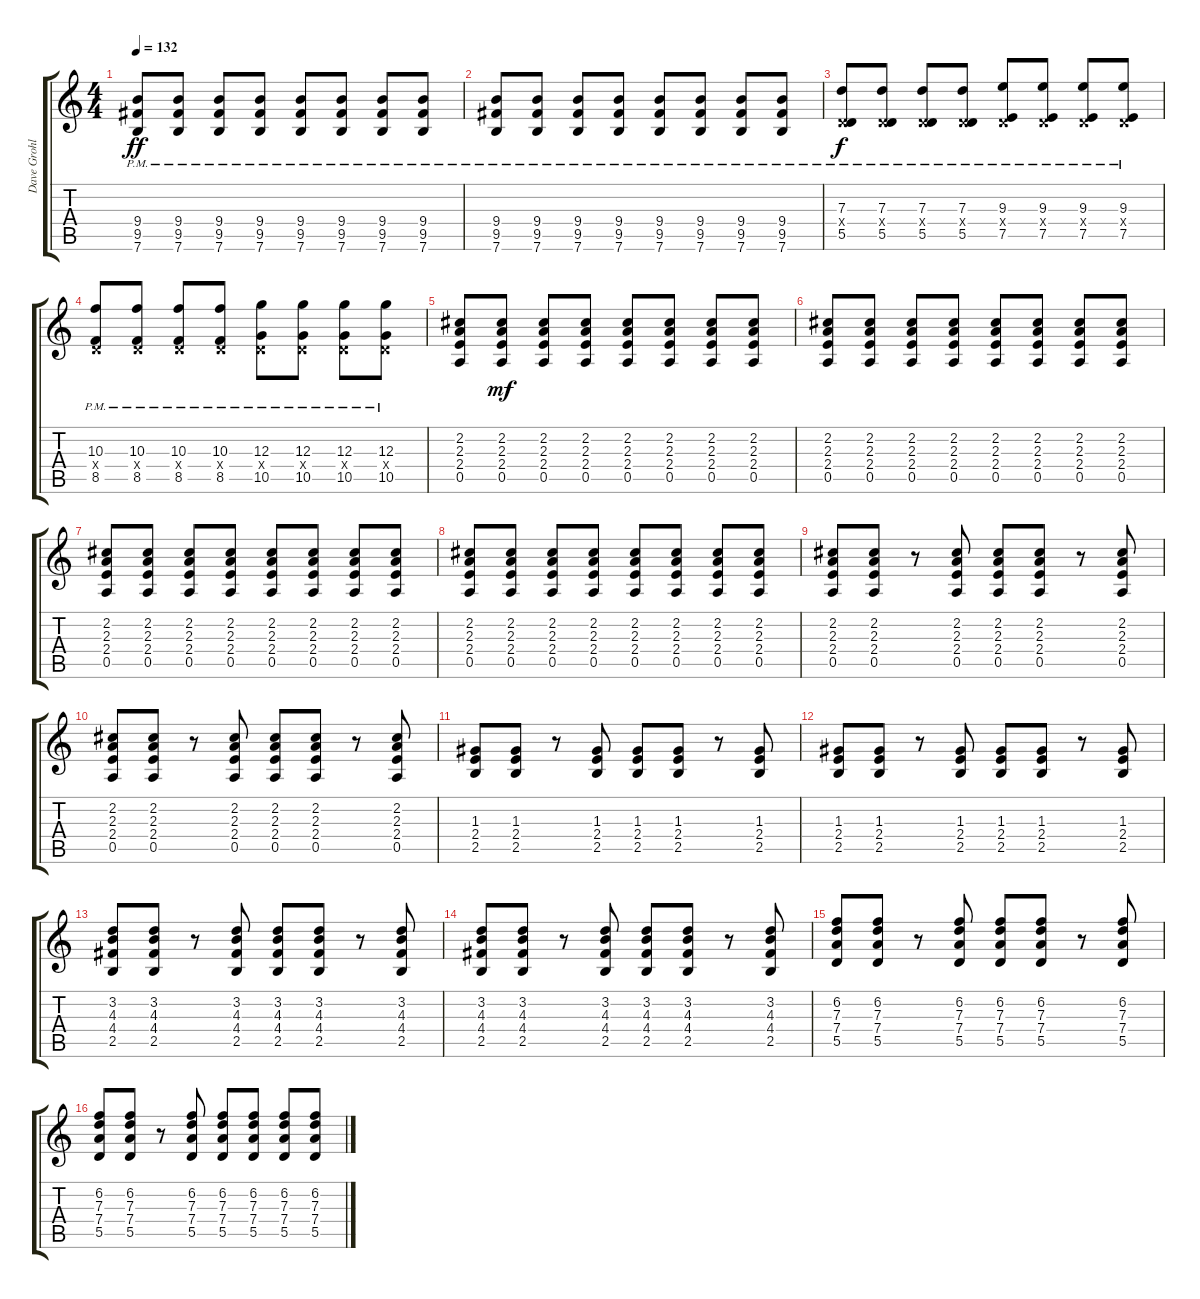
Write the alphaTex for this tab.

\track ("Dave Grohl (Rhythm)" "Dave Grohl") {instrument overdrivenguitar}
\staff {score tabs}
\tuning (E4 B3 G3 D3 A2 E2) {hide}
\ts (4 4)
\tempo 132
\clef g2
\ks c
(9.4{pm} 9.5{pm} 7.6{pm}).8{dy ff} (9.4{pm} 9.5{pm} 7.6{pm}).8 (9.4{pm} 9.5{pm} 7.6{pm}).8 (9.4{pm} 9.5{pm} 7.6{pm}).8 (9.4{pm} 9.5{pm} 7.6{pm}).8 (9.4{pm} 9.5{pm} 7.6{pm}).8 (9.4{pm} 9.5{pm} 7.6{pm}).8 (9.4{pm} 9.5{pm} 7.6{pm}).8 |
(9.4{pm} 9.5{pm} 7.6{pm}).8 (9.4{pm} 9.5{pm} 7.6{pm}).8 (9.4{pm} 9.5{pm} 7.6{pm}).8 (9.4{pm} 9.5{pm} 7.6{pm}).8 (9.4{pm} 9.5{pm} 7.6{pm}).8 (9.4{pm} 9.5{pm} 7.6{pm}).8 (9.4{pm} 9.5{pm} 7.6{pm}).8 (9.4{pm} 9.5{pm} 7.6{pm}).8 |
(7.3 0.4{pm x} 5.5).8{dy f} (7.3 0.4{pm x} 5.5).8 (7.3 0.4{pm x} 5.5).8 (7.3 0.4{pm x} 5.5).8 (9.3 0.4{pm x} 7.5).8 (9.3 0.4{pm x} 7.5).8 (9.3 0.4{pm x} 7.5).8 (9.3 0.4{pm x} 7.5).8 |
(10.3 0.4{pm x} 8.5).8 (10.3 0.4{pm x} 8.5).8 (10.3 0.4{pm x} 8.5).8 (10.3 0.4{pm x} 8.5).8 (12.3 0.4{pm x} 10.5).8 (12.3 0.4{pm x} 10.5).8 (12.3 0.4{pm x} 10.5).8 (12.3 0.4{pm x} 10.5).8 |
(2.2 2.3 2.4 0.5).8 (2.2 2.3 2.4 0.5).8{dy mf} (2.2 2.3 2.4 0.5).8 (2.2 2.3 2.4 0.5).8 (2.2 2.3 2.4 0.5).8 (2.2 2.3 2.4 0.5).8 (2.2 2.3 2.4 0.5).8 (2.2 2.3 2.4 0.5).8 |
(2.2 2.3 2.4 0.5).8 (2.2 2.3 2.4 0.5).8 (2.2 2.3 2.4 0.5).8 (2.2 2.3 2.4 0.5).8 (2.2 2.3 2.4 0.5).8 (2.2 2.3 2.4 0.5).8 (2.2 2.3 2.4 0.5).8 (2.2 2.3 2.4 0.5).8 |
(2.2 2.3 2.4 0.5).8 (2.2 2.3 2.4 0.5).8 (2.2 2.3 2.4 0.5).8 (2.2 2.3 2.4 0.5).8 (2.2 2.3 2.4 0.5).8 (2.2 2.3 2.4 0.5).8 (2.2 2.3 2.4 0.5).8 (2.2 2.3 2.4 0.5).8 |
(2.2 2.3 2.4 0.5).8 (2.2 2.3 2.4 0.5).8 (2.2 2.3 2.4 0.5).8 (2.2 2.3 2.4 0.5).8 (2.2 2.3 2.4 0.5).8 (2.2 2.3 2.4 0.5).8 (2.2 2.3 2.4 0.5).8 (2.2 2.3 2.4 0.5).8 |
(2.2 2.3 2.4 0.5).8 (2.2 2.3 2.4 0.5).8 r.8 (2.2 2.3 2.4 0.5).8 (2.2 2.3 2.4 0.5).8 (2.2 2.3 2.4 0.5).8 r.8 (2.2 2.3 2.4 0.5).8 |
(2.2 2.3 2.4 0.5).8 (2.2 2.3 2.4 0.5).8 r.8 (2.2 2.3 2.4 0.5).8 (2.2 2.3 2.4 0.5).8 (2.2 2.3 2.4 0.5).8 r.8 (2.2 2.3 2.4 0.5).8 |
(1.3 2.4 2.5).8 (1.3 2.4 2.5).8 r.8 (1.3 2.4 2.5).8 (1.3 2.4 2.5).8 (1.3 2.4 2.5).8 r.8 (1.3 2.4 2.5).8 |
(1.3 2.4 2.5).8 (1.3 2.4 2.5).8 r.8 (1.3 2.4 2.5).8 (1.3 2.4 2.5).8 (1.3 2.4 2.5).8 r.8 (1.3 2.4 2.5).8 |
(3.2 4.3 4.4 2.5).8 (3.2 4.3 4.4 2.5).8 r.8 (3.2 4.3 4.4 2.5).8 (3.2 4.3 4.4 2.5).8 (3.2 4.3 4.4 2.5).8 r.8 (3.2 4.3 4.4 2.5).8 |
(3.2 4.3 4.4 2.5).8 (3.2 4.3 4.4 2.5).8 r.8 (3.2 4.3 4.4 2.5).8 (3.2 4.3 4.4 2.5).8 (3.2 4.3 4.4 2.5).8 r.8 (3.2 4.3 4.4 2.5).8 |
(6.2 7.3 7.4 5.5).8 (6.2 7.3 7.4 5.5).8 r.8 (6.2 7.3 7.4 5.5).8 (6.2 7.3 7.4 5.5).8 (6.2 7.3 7.4 5.5).8 r.8 (6.2 7.3 7.4 5.5).8 |
(6.2 7.3 7.4 5.5).8 (6.2 7.3 7.4 5.5).8 r.8 (6.2 7.3 7.4 5.5).8 (6.2 7.3 7.4 5.5).8 (6.2 7.3 7.4 5.5).8 (6.2 7.3 7.4 5.5).8 (6.2 7.3 7.4 5.5).8
